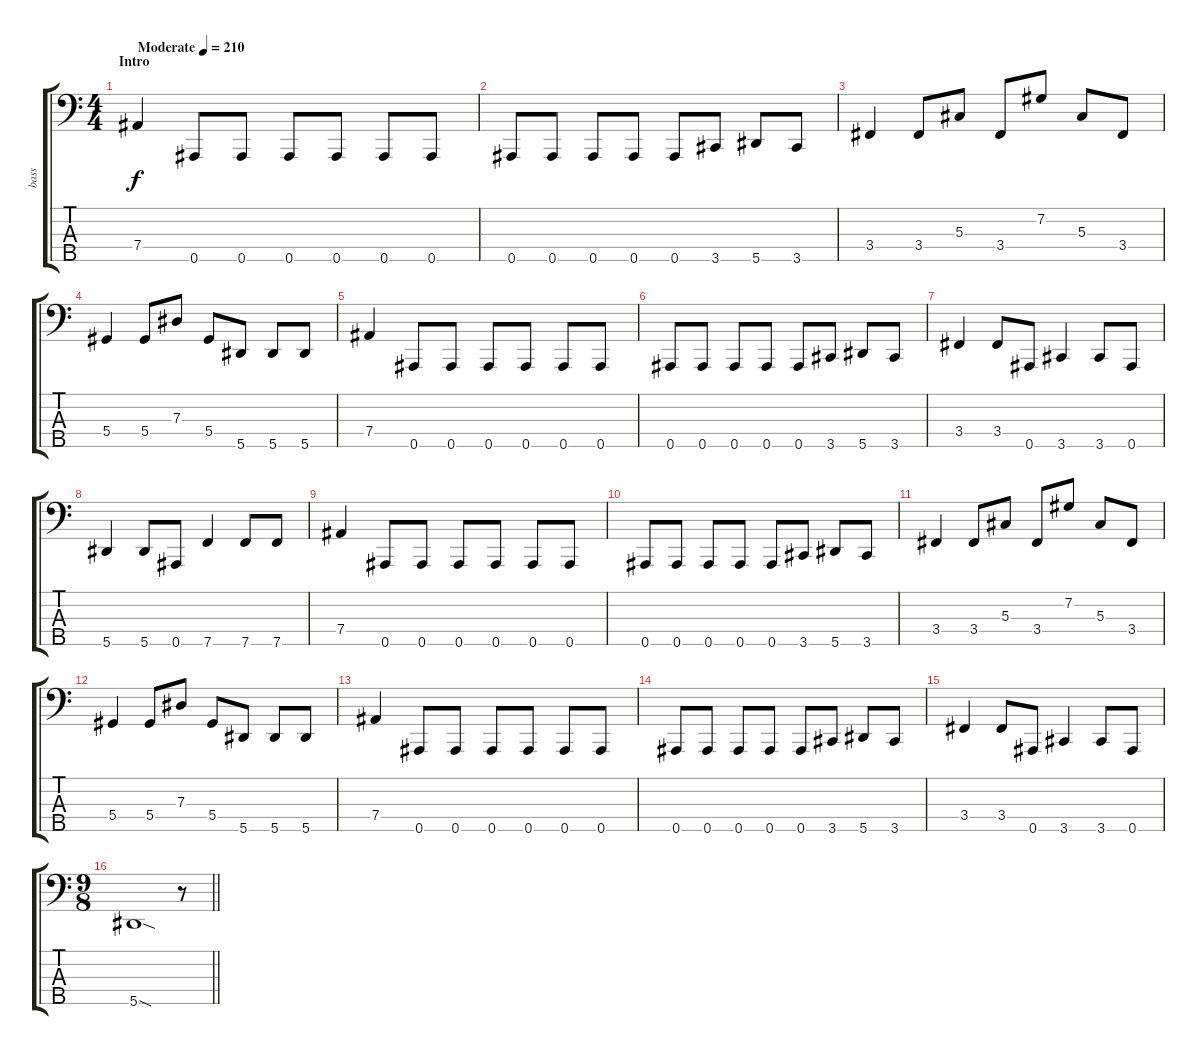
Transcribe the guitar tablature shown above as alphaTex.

\track ("bass" "bass") {solo instrument electricbassfinger}
\staff {score tabs}
\tuning (Gb2 Db2 Ab1 Eb1 Bb0) {hide}
\ts (4 4)
\section ("" "Intro")
\tempo (210 "Moderate")
\clef f4
\ks c
7.4.4{dy f instrument electricbassfinger} 0.5.8 0.5.8 0.5.8 0.5.8 0.5.8 0.5.8 |
0.5.8 0.5.8 0.5.8 0.5.8 0.5.8 3.5.8 5.5.8 3.5.8 |
3.4.4 3.4.8 5.3.8 3.4.8 7.2.8 5.3.8 3.4.8 |
5.4.4 5.4.8 7.3.8 5.4.8 5.5.8 5.5.8 5.5.8 |
7.4.4 0.5.8 0.5.8 0.5.8 0.5.8 0.5.8 0.5.8 |
0.5.8 0.5.8 0.5.8 0.5.8 0.5.8 3.5.8 5.5.8 3.5.8 |
3.4.4 3.4.8 0.5.8 3.5.4 3.5.8 0.5.8 |
5.5.4 5.5.8 0.5.8 7.5.4 7.5.8 7.5.8 |
7.4.4 0.5.8 0.5.8 0.5.8 0.5.8 0.5.8 0.5.8 |
0.5.8 0.5.8 0.5.8 0.5.8 0.5.8 3.5.8 5.5.8 3.5.8 |
3.4.4 3.4.8 5.3.8 3.4.8 7.2.8 5.3.8 3.4.8 |
5.4.4 5.4.8 7.3.8 5.4.8 5.5.8 5.5.8 5.5.8 |
7.4.4 0.5.8 0.5.8 0.5.8 0.5.8 0.5.8 0.5.8 |
0.5.8 0.5.8 0.5.8 0.5.8 0.5.8 3.5.8 5.5.8 3.5.8 |
3.4.4 3.4.8 0.5.8 3.5.4 3.5.8 0.5.8 |
\ts (9 8)
\barLineRight lightlight
5.5{sod}.1 r.8
